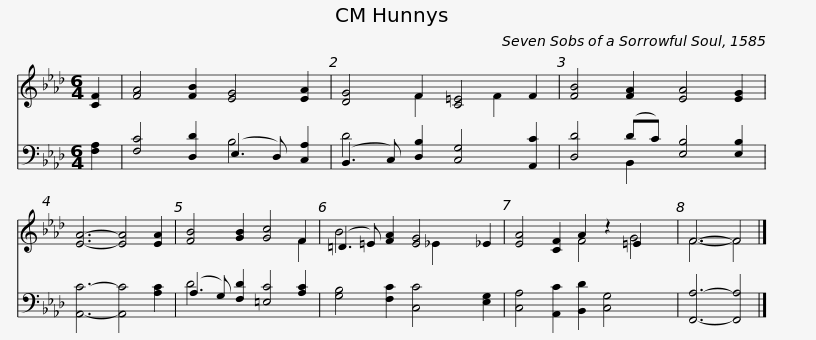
X:1
%%score ( 1 2 ) ( 3 4 )
L:1/8
M:6/4
I:linebreak $
K:Ab
V:1 treble
V:2 treble
V:3 bass
V:4 bass
V:1
 [CF]2 | [FA]4 [FB]2 [EG]4 [EA]2 | [DG]4 F2 [C=E]4 F2 | [FB]4 [FA]2 [EA]4 [EG]2 | [EA]6- [EA]4 [EA]2 |$ %5
 [FB]4 [GB]2 [Gc]4 F2 | (=D3 =E) [FA]2 [EG]4 _E2 | [EA]4 [CF]2 A2 z2 =E2 x2 | F6- F4 |] %9
V:2
 x2 | x12 | x4 F2 x2 F2 x2 | x12 | x12 |$ %5
 x10 F2 | B4 x3 _E2 x3 | x6 F4 G4 | F6- F4 |] %9
V:3
 [F,A,]2 | [F,C]4 [D,D]2 (E,3 D,) [C,A,]2 | (B,,3 C,) [D,B,]2 [C,G,]4 [A,,C]2 | [D,D]4 (DC) [E,B,]4 [E,B,]2 | [A,,C]6- [A,,C]4 [A,C]2 |$ %5
 (A,3 G,) [F,D]2 [=E,C]4 [A,C]2 | [G,B,]4 [F,C]2 [C,C]4 [E,G,]2 | [C,A,]4 [A,,C]2 [B,,D]2 [C,G,]4 x2 | [F,,A,]6- [F,,A,]4 |] %9
V:4
 x2 | x6 B,4 x2 | D4 x8 | x4 B,,2 x6 | x12 |$ %5
 D4 x8 | x12 | x14 | x10 |] %9
